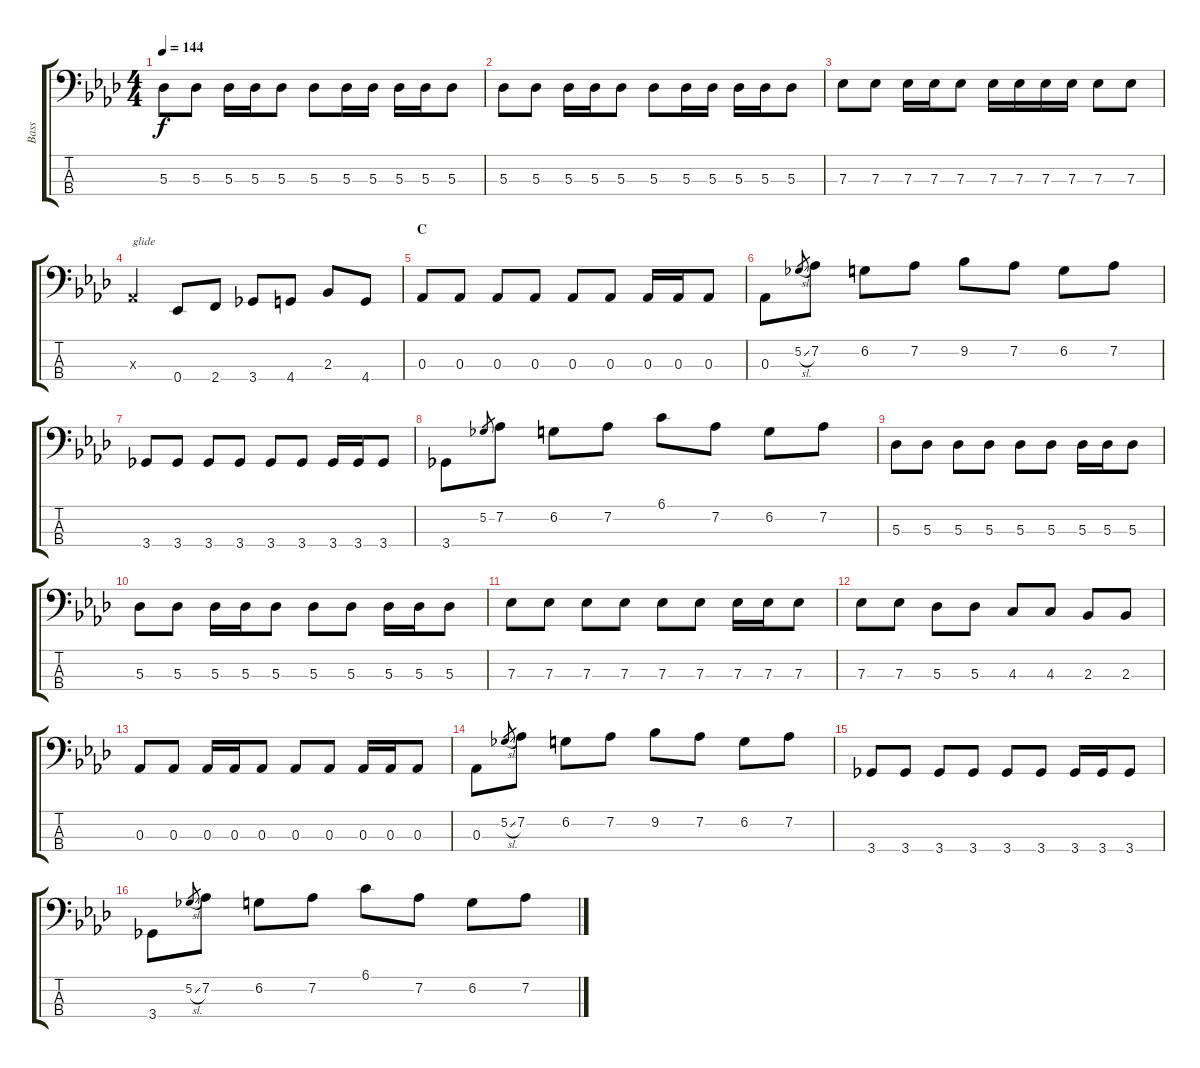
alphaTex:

\track ("Bass" "Bass") {instrument electricbasspick}
\staff {score tabs}
\tuning (Gb2 Db2 Ab1 Eb1) {hide}
\ts (4 4)
\tempo 144
\clef f4
\ks ab
5.3.8{dy f} 5.3.8 5.3.16 5.3.16 5.3.8 5.3.8 5.3.16 5.3.16 5.3.16 5.3.16 5.3.8 |
5.3.8 5.3.8 5.3.16 5.3.16 5.3.8 5.3.8 5.3.16 5.3.16 5.3.16 5.3.16 5.3.8 |
7.3.8 7.3.8 7.3.16 7.3.16 7.3.8 7.3.16 7.3.16 7.3.16 7.3.16 7.3.8 7.3.8 |
0.3{x}.4{txt "glide"} 0.4.8 2.4.8 3.4.8 4.4.8 2.3.8 4.4.8 |
\section ("" "C")
0.3.8 0.3.8 0.3.8 0.3.8 0.3.8 0.3.8 0.3.16 0.3.16 0.3.8 |
0.3.8 5.2{sl}.8{gr} 7.2.8 6.2.8 7.2.8 9.2.8 7.2.8 6.2.8 7.2.8 |
3.4.8 3.4.8 3.4.8 3.4.8 3.4.8 3.4.8 3.4.16 3.4.16 3.4.8 |
3.4.8 5.2.8{gr} 7.2.8 6.2.8 7.2.8 6.1.8 7.2.8 6.2.8 7.2.8 |
5.3.8 5.3.8 5.3.8 5.3.8 5.3.8 5.3.8 5.3.16 5.3.16 5.3.8 |
5.3.8 5.3.8 5.3.16 5.3.16 5.3.8 5.3.8 5.3.8 5.3.16 5.3.16 5.3.8 |
7.3.8 7.3.8 7.3.8 7.3.8 7.3.8 7.3.8 7.3.16 7.3.16 7.3.8 |
7.3.8 7.3.8 5.3.8 5.3.8 4.3.8 4.3.8 2.3.8 2.3.8 |
0.3.8 0.3.8 0.3.16 0.3.16 0.3.8 0.3.8 0.3.8 0.3.16 0.3.16 0.3.8 |
0.3.8 5.2{sl}.8{gr} 7.2.8 6.2.8 7.2.8 9.2.8 7.2.8 6.2.8 7.2.8 |
3.4.8 3.4.8 3.4.8 3.4.8 3.4.8 3.4.8 3.4.16 3.4.16 3.4.8 |
3.4.8 5.2{sl}.8{gr} 7.2.8 6.2.8 7.2.8 6.1.8 7.2.8 6.2.8 7.2.8
